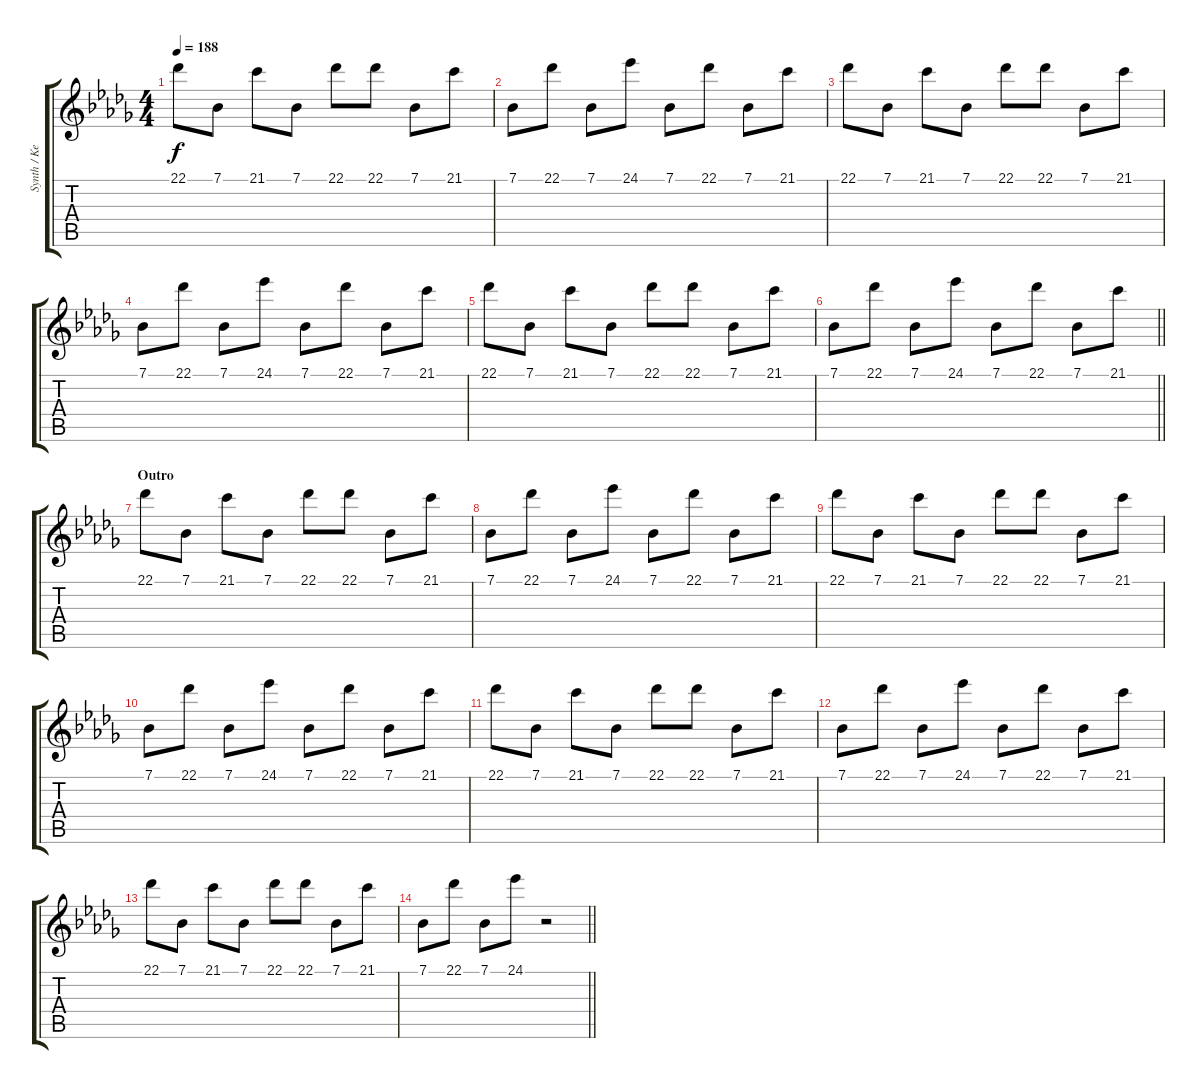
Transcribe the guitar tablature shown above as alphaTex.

\track ("Synth / Keyboard" "Synth / Ke") {instrument lead1square}
\staff {score tabs}
\tuning (Eb4 Bb3 Gb3 Db3 Ab2 Db2) {hide}
\ts (4 4)
\tempo 188
\clef g2
\ks db
22.1.8{dy f} 7.1.8 21.1.8 7.1.8 22.1.8 22.1.8 7.1.8 21.1.8 |
7.1.8 22.1.8 7.1.8 24.1.8 7.1.8 22.1.8 7.1.8 21.1.8 |
22.1.8 7.1.8 21.1.8 7.1.8 22.1.8 22.1.8 7.1.8 21.1.8 |
7.1.8 22.1.8 7.1.8 24.1.8 7.1.8 22.1.8 7.1.8 21.1.8 |
22.1.8 7.1.8 21.1.8 7.1.8 22.1.8 22.1.8 7.1.8 21.1.8 |
\barLineRight lightlight
7.1.8 22.1.8 7.1.8 24.1.8 7.1.8 22.1.8 7.1.8 21.1.8 |
\section ("" "Outro")
22.1.8 7.1.8 21.1.8 7.1.8 22.1.8 22.1.8 7.1.8 21.1.8 |
7.1.8 22.1.8 7.1.8 24.1.8 7.1.8 22.1.8 7.1.8 21.1.8 |
22.1.8 7.1.8 21.1.8 7.1.8 22.1.8 22.1.8 7.1.8 21.1.8 |
7.1.8 22.1.8 7.1.8 24.1.8 7.1.8 22.1.8 7.1.8 21.1.8 |
22.1.8 7.1.8 21.1.8 7.1.8 22.1.8 22.1.8 7.1.8 21.1.8 |
7.1.8 22.1.8 7.1.8 24.1.8 7.1.8 22.1.8 7.1.8 21.1.8 |
22.1.8 7.1.8 21.1.8 7.1.8 22.1.8 22.1.8 7.1.8 21.1.8 |
\barLineRight lightlight
7.1.8 22.1.8 7.1.8 24.1.8 r.2
